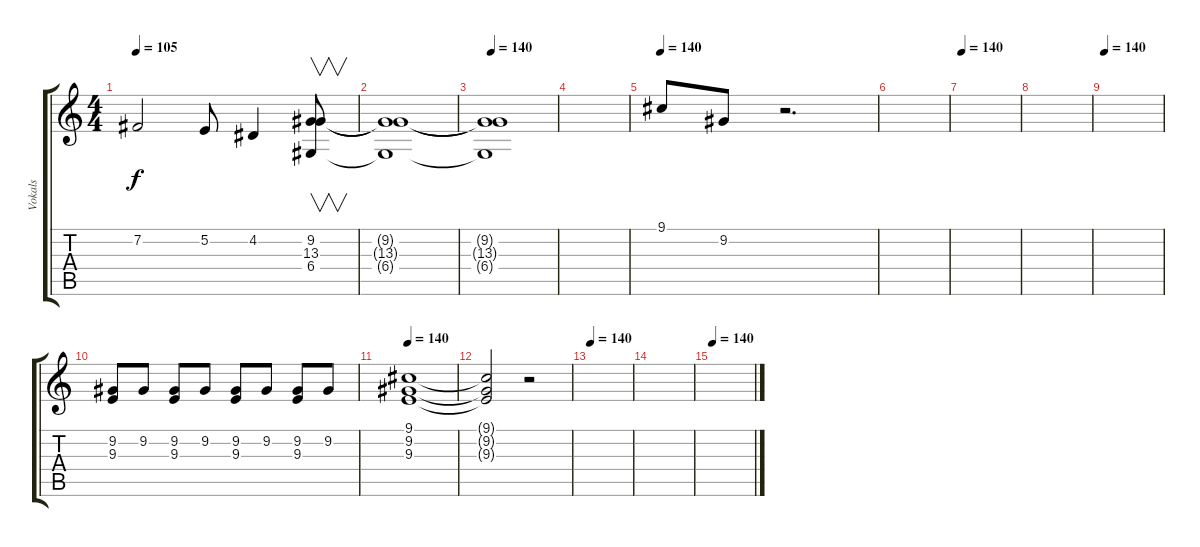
\track ("Vokals" "Vokals") {instrument altosax}
\staff {score tabs}
\tuning (E4 B3 G3 D3 A2 E2) {hide}
\ts (4 4)
\tempo 105
\clef g2
\ks c
7.2.2{dy f} 5.2.8 4.2.4 (9.2 13.3 6.4).8{v} |
(9.2{t} 13.3{t} 6.4{t}).1 |
\tempo 140
(9.2{t} 13.3{t} 6.4{t}).1 |
|
\tempo 140
9.1.8 9.2.8 r.2{d} |
|
\tempo 140
|
|
\tempo 140
|
(9.2 9.3).8 9.2.8 (9.2 9.3).8 9.2.8 (9.2 9.3).8 9.2.8 (9.2 9.3).8 9.2.8 |
\tempo 140
(9.1 9.2 9.3).1 |
(9.1{t} 9.2{t} 9.3{t}).2 r.2 |
\tempo 140
|
|
\tempo 140
